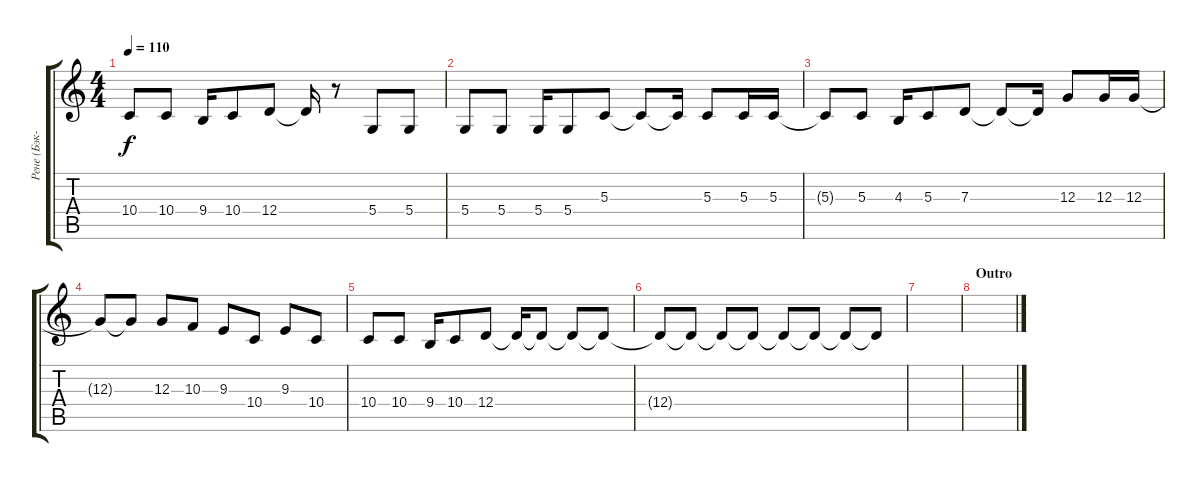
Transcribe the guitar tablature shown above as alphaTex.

\track ("Рене (Бэк-вокал)" "Рене (Бэк-") {instrument lead7fifths}
\staff {score tabs}
\tuning (E4 B3 G3 D3 A2 E2) {hide}
\ts (4 4)
\tempo 110
\clef g2
\ks c
10.4.8{dy f} 10.4.8 9.4.16 10.4.8 12.4.8 12.4{t}.16 r.8 5.4.8 5.4.8 |
5.4.8 5.4.8 5.4.16 5.4.8 5.3.8 5.3{t}.8 5.3{t}.16 5.3.8 5.3.16 5.3.16 |
5.3{t}.8 5.3.8 4.3.16 5.3.8 7.3.8 7.3{t}.8 7.3{t}.16 12.3.8 12.3.16 12.3.16 |
12.3{t}.8 12.3{t}.8 12.3.8 10.3.8 9.3.8 10.4.8 9.3.8 10.4.8 |
10.4.8 10.4.8 9.4.16 10.4.8 12.4.8 12.4{t}.16 12.4{t}.8 12.4{t}.8 12.4{t}.8 |
12.4{t}.8 12.4{t}.8 12.4{t}.8 12.4{t}.8 12.4{t}.8 12.4{t}.8 12.4{t}.8 12.4{t}.8 |
|
\section ("" "Outro")
